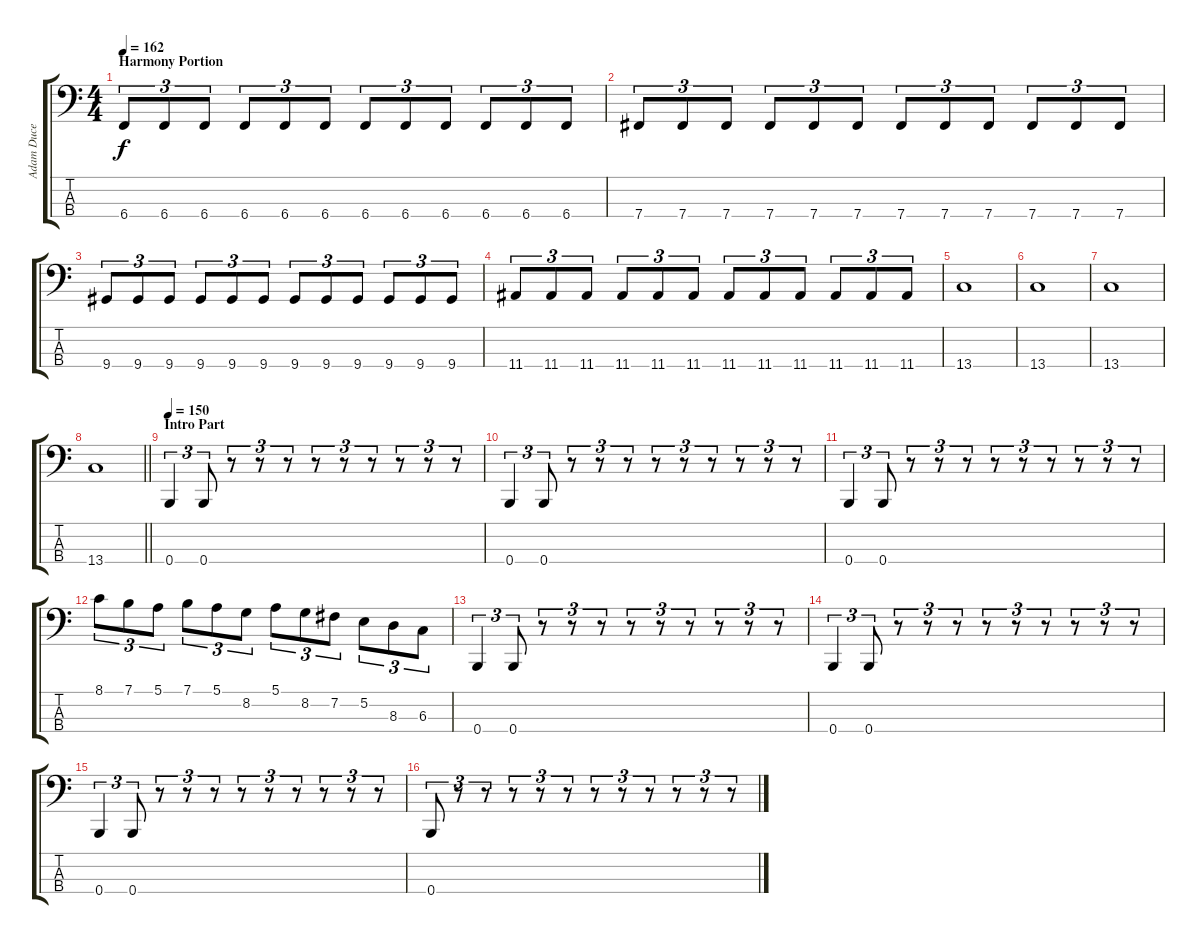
\track ("Adam Duce" "Adam Duce") {instrument electricbasspick}
\staff {score tabs}
\tuning (E2 B1 Gb1 B0) {hide}
\ts (4 4)
\section ("" "Harmony Portion")
\tempo 162
\clef f4
\ks c
6.4.8{tu (3 2) dy f} 6.4.8{tu (3 2)} 6.4.8{tu (3 2)} 6.4.8{tu (3 2)} 6.4.8{tu (3 2)} 6.4.8{tu (3 2)} 6.4.8{tu (3 2)} 6.4.8{tu (3 2)} 6.4.8{tu (3 2)} 6.4.8{tu (3 2)} 6.4.8{tu (3 2)} 6.4.8{tu (3 2)} |
7.4.8{tu (3 2)} 7.4.8{tu (3 2)} 7.4.8{tu (3 2)} 7.4.8{tu (3 2)} 7.4.8{tu (3 2)} 7.4.8{tu (3 2)} 7.4.8{tu (3 2)} 7.4.8{tu (3 2)} 7.4.8{tu (3 2)} 7.4.8{tu (3 2)} 7.4.8{tu (3 2)} 7.4.8{tu (3 2)} |
9.4.8{tu (3 2)} 9.4.8{tu (3 2)} 9.4.8{tu (3 2)} 9.4.8{tu (3 2)} 9.4.8{tu (3 2)} 9.4.8{tu (3 2)} 9.4.8{tu (3 2)} 9.4.8{tu (3 2)} 9.4.8{tu (3 2)} 9.4.8{tu (3 2)} 9.4.8{tu (3 2)} 9.4.8{tu (3 2)} |
11.4.8{tu (3 2)} 11.4.8{tu (3 2)} 11.4.8{tu (3 2)} 11.4.8{tu (3 2)} 11.4.8{tu (3 2)} 11.4.8{tu (3 2)} 11.4.8{tu (3 2)} 11.4.8{tu (3 2)} 11.4.8{tu (3 2)} 11.4.8{tu (3 2)} 11.4.8{tu (3 2)} 11.4.8{tu (3 2)} |
13.4.1 |
13.4.1 |
13.4.1 |
\barLineRight lightlight
13.4.1 |
\section ("" "Intro Part")
\tempo 150
0.4.4{tu (3 2)} 0.4.8{tu (3 2)} r.8{tu (3 2)} r.8{tu (3 2)} r.8{tu (3 2)} r.8{tu (3 2)} r.8{tu (3 2)} r.8{tu (3 2)} r.8{tu (3 2)} r.8{tu (3 2)} r.8{tu (3 2)} |
0.4.4{tu (3 2)} 0.4.8{tu (3 2)} r.8{tu (3 2)} r.8{tu (3 2)} r.8{tu (3 2)} r.8{tu (3 2)} r.8{tu (3 2)} r.8{tu (3 2)} r.8{tu (3 2)} r.8{tu (3 2)} r.8{tu (3 2)} |
0.4.4{tu (3 2)} 0.4.8{tu (3 2)} r.8{tu (3 2)} r.8{tu (3 2)} r.8{tu (3 2)} r.8{tu (3 2)} r.8{tu (3 2)} r.8{tu (3 2)} r.8{tu (3 2)} r.8{tu (3 2)} r.8{tu (3 2)} |
8.1.8{tu (3 2)} 7.1.8{tu (3 2)} 5.1.8{tu (3 2)} 7.1.8{tu (3 2)} 5.1.8{tu (3 2)} 8.2.8{tu (3 2)} 5.1.8{tu (3 2)} 8.2.8{tu (3 2)} 7.2.8{tu (3 2)} 5.2.8{tu (3 2)} 8.3.8{tu (3 2)} 6.3.8{tu (3 2)} |
0.4.4{tu (3 2)} 0.4.8{tu (3 2)} r.8{tu (3 2)} r.8{tu (3 2)} r.8{tu (3 2)} r.8{tu (3 2)} r.8{tu (3 2)} r.8{tu (3 2)} r.8{tu (3 2)} r.8{tu (3 2)} r.8{tu (3 2)} |
0.4.4{tu (3 2)} 0.4.8{tu (3 2)} r.8{tu (3 2)} r.8{tu (3 2)} r.8{tu (3 2)} r.8{tu (3 2)} r.8{tu (3 2)} r.8{tu (3 2)} r.8{tu (3 2)} r.8{tu (3 2)} r.8{tu (3 2)} |
0.4.4{tu (3 2)} 0.4.8{tu (3 2)} r.8{tu (3 2)} r.8{tu (3 2)} r.8{tu (3 2)} r.8{tu (3 2)} r.8{tu (3 2)} r.8{tu (3 2)} r.8{tu (3 2)} r.8{tu (3 2)} r.8{tu (3 2)} |
0.4.8{tu (3 2)} r.8{tu (3 2)} r.8{tu (3 2)} r.8{tu (3 2)} r.8{tu (3 2)} r.8{tu (3 2)} r.8{tu (3 2)} r.8{tu (3 2)} r.8{tu (3 2)} r.8{tu (3 2)} r.8{tu (3 2)} r.8{tu (3 2)}
